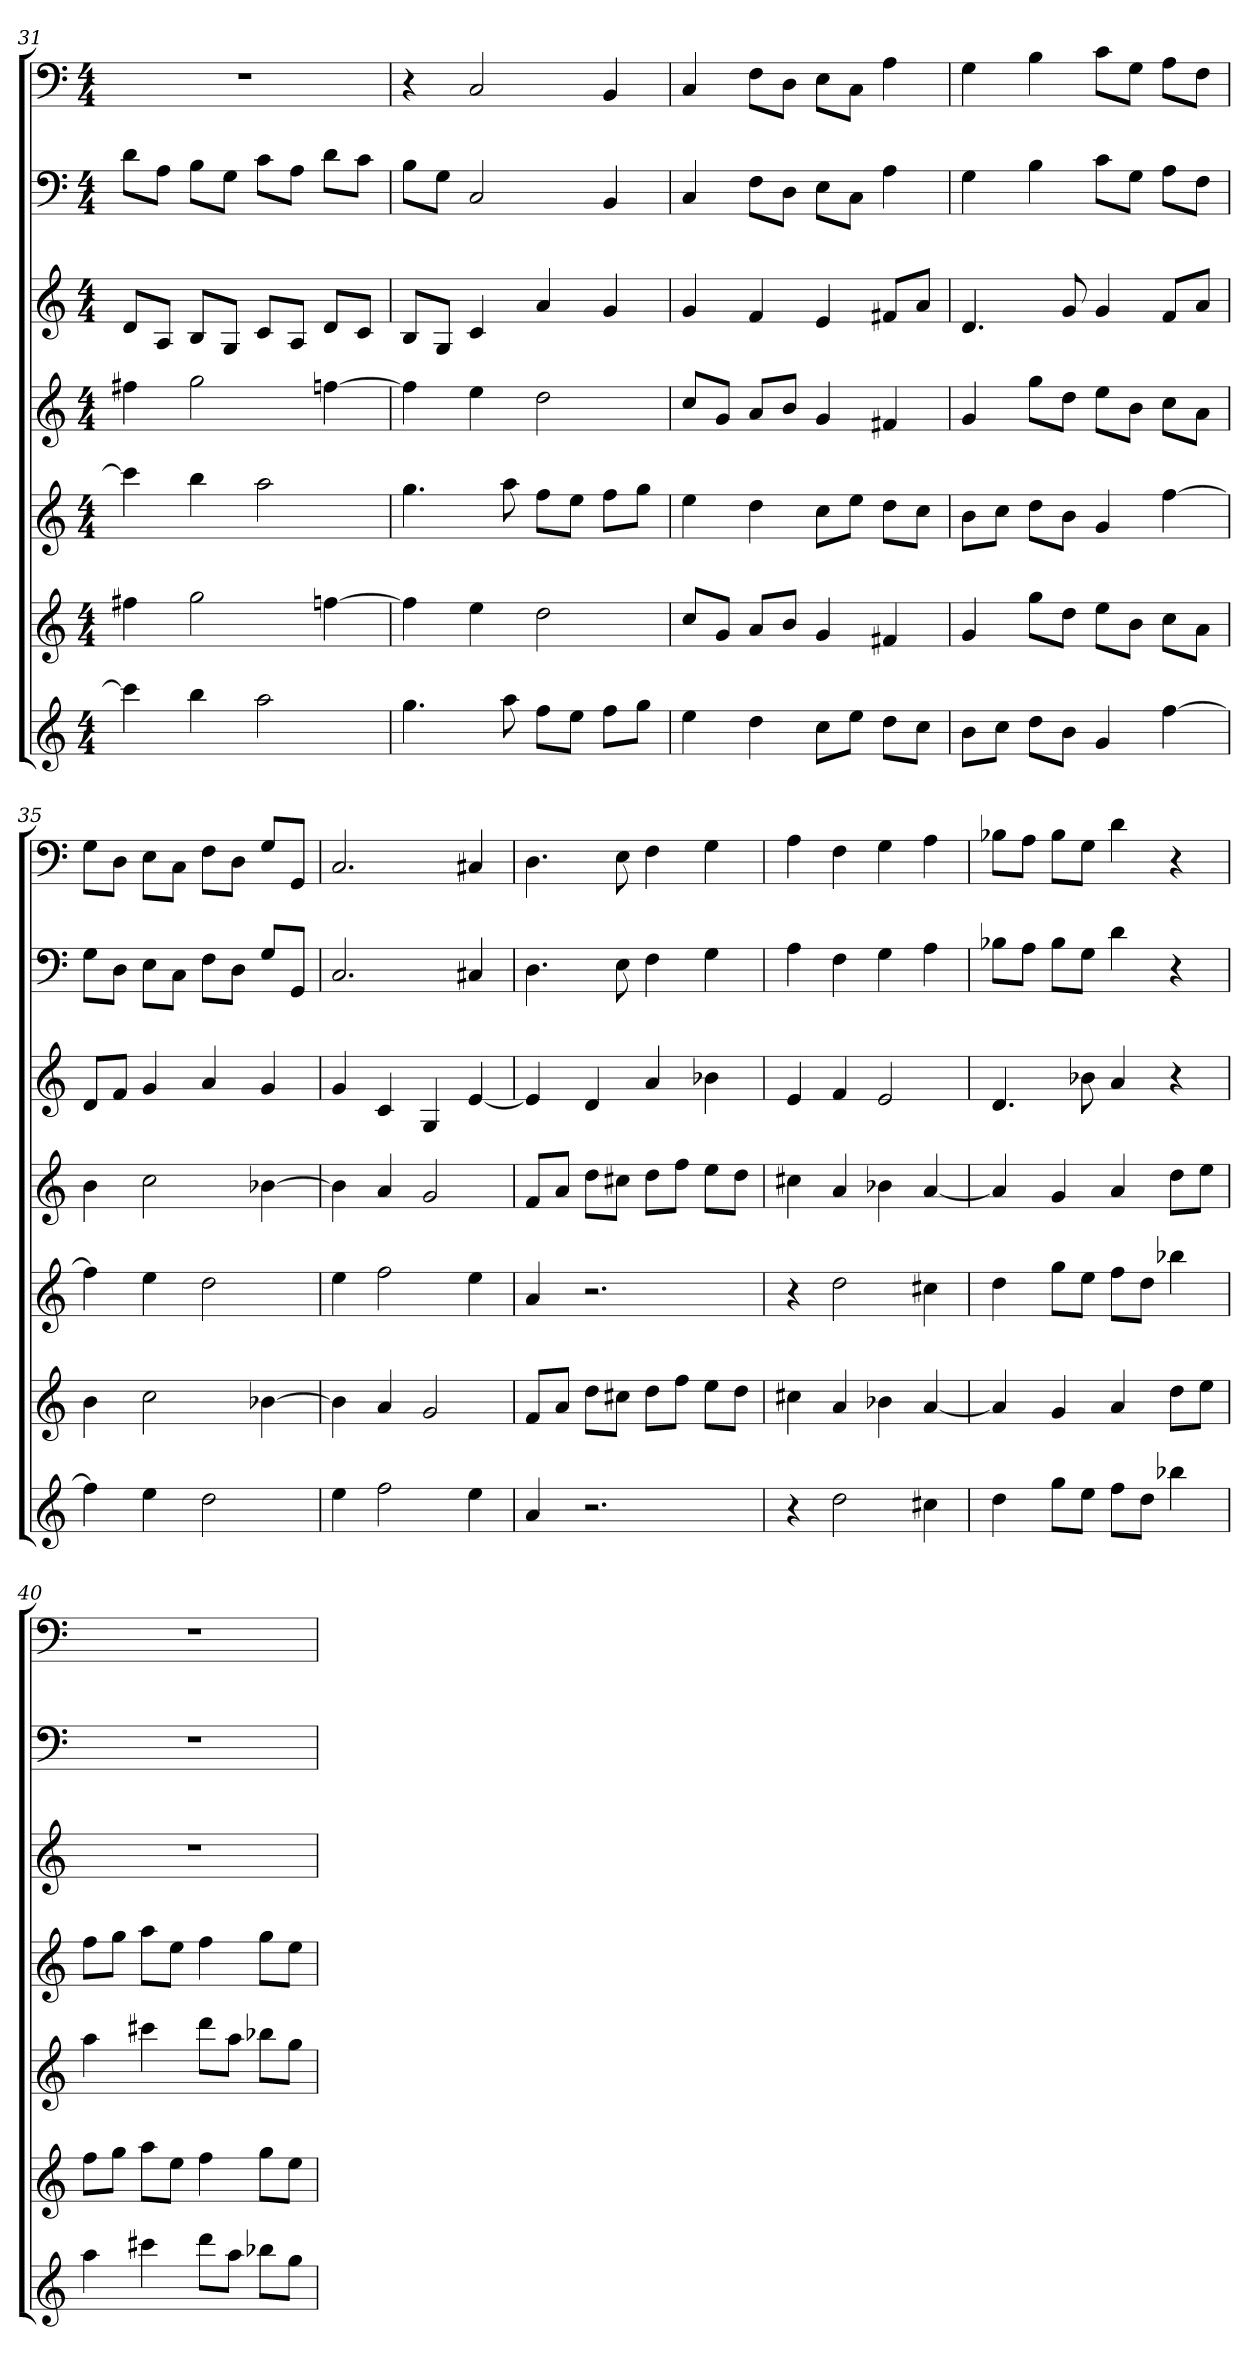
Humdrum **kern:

**kern	**kern	**kern	**kern	**kern	**kern	**kern
*part7	*part6	*part5	*part4	*part3	*part2	*part1
*staff7	*staff6	*staff5	*staff4	*staff3	*staff2	*staff1
*k[]	*k[]	*k[]	*k[]	*k[]	*k[]	*k[]
*a:	*a:	*a:	*a:	*a:	*a:	*a:
*M4/4	*M4/4	*M4/4	*M4/4	*M4/4	*M4/4	*M4/4
=31	=31	=31	=31	=31	=31	=31
4ccc]	4ff#X	4ccc]	4ff#X	8dL	8dL	1r
.	.	.	.	8AJ	8AJ	.
4bb	2gg	4bb	2gg	8BL	8BL	.
.	.	.	.	8GJ	8GJ	.
2aa	.	2aa	.	8cL	8cL	.
.	.	.	.	8AJ	8AJ	.
.	[4ffn	.	[4ffn	8dL	8dL	.
.	.	.	.	8cJ	8cJ	.
=32	=32	=32	=32	=32	=32	=32
4.gg	4ff]	4.gg	4ff]	8BL	8BL	4r
.	.	.	.	8GJ	8GJ	.
.	4ee	.	4ee	4c	2C	2C
8aa	.	8aa	.	.	.	.
8ffL	2dd	8ffL	2dd	4a	.	.
8eeJ	.	8eeJ	.	.	.	.
8ffL	.	8ffL	.	4g	4BB	4BB
8ggJ	.	8ggJ	.	.	.	.
=33	=33	=33	=33	=33	=33	=33
4ee	8ccL	4ee	8ccL	4g	4C	4C
.	8gJ	.	8gJ	.	.	.
4dd	8aL	4dd	8aL	4f	8FL	8FL
.	8bJ	.	8bJ	.	8DJ	8DJ
8ccL	4g	8ccL	4g	4e	8EL	8EL
8eeJ	.	8eeJ	.	.	8CJ	8CJ
8ddL	4f#X	8ddL	4f#X	8f#XL	4A	4A
8ccJ	.	8ccJ	.	8aJ	.	.
=34	=34	=34	=34	=34	=34	=34
8bL	4g	8bL	4g	4.d	4G	4G
8ccJ	.	8ccJ	.	.	.	.
8ddL	8ggL	8ddL	8ggL	.	4B	4B
8bJ	8ddJ	8bJ	8ddJ	8g	.	.
4g	8eeL	4g	8eeL	4g	8cL	8cL
.	8bJ	.	8bJ	.	8GJ	8GJ
[4ff	8ccL	[4ff	8ccL	8fL	8AL	8AL
.	8aJ	.	8aJ	8aJ	8FJ	8FJ
=35	=35	=35	=35	=35	=35	=35
4ff]	4b	4ff]	4b	8dL	8GL	8GL
.	.	.	.	8fJ	8DJ	8DJ
4ee	2cc	4ee	2cc	4g	8EL	8EL
.	.	.	.	.	8CJ	8CJ
2dd	.	2dd	.	4a	8FL	8FL
.	.	.	.	.	8DJ	8DJ
.	[4b-X	.	[4b-X	4g	8GL	8GL
.	.	.	.	.	8GGJ	8GGJ
=36	=36	=36	=36	=36	=36	=36
4ee	4b-]	4ee	4b-]	4g	2.C	2.C
2ff	4a	2ff	4a	4c	.	.
.	2g	.	2g	4G	.	.
4ee	.	4ee	.	[4e	4C#X	4C#X
=37	=37	=37	=37	=37	=37	=37
4a	8fL	4a	8fL	4e]	4.D	4.D
.	8aJ	.	8aJ	.	.	.
2.r	8ddL	2.r	8ddL	4d	.	.
.	8cc#XJ	.	8cc#XJ	.	8E	8E
.	8ddL	.	8ddL	4a	4F	4F
.	8ffJ	.	8ffJ	.	.	.
.	8eeL	.	8eeL	4b-X	4G	4G
.	8ddJ	.	8ddJ	.	.	.
=38	=38	=38	=38	=38	=38	=38
4r	4cc#X	4r	4cc#X	4e	4A	4A
2dd	4a	2dd	4a	4f	4F	4F
.	4b-X	.	4b-X	2e	4G	4G
4cc#X	[4a	4cc#X	[4a	.	4A	4A
=39	=39	=39	=39	=39	=39	=39
4dd	4a]	4dd	4a]	4.d	8B-XL	8B-XL
.	.	.	.	.	8AJ	8AJ
8ggL	4g	8ggL	4g	.	8B-L	8B-L
8eeJ	.	8eeJ	.	8b-X	8GJ	8GJ
8ffL	4a	8ffL	4a	4a	4d	4d
8ddJ	.	8ddJ	.	.	.	.
4bb-X	8ddL	4bb-X	8ddL	4r	4r	4r
.	8eeJ	.	8eeJ	.	.	.
=40	=40	=40	=40	=40	=40	=40
4aa	8ffL	4aa	8ffL	1r	1r	1r
.	8ggJ	.	8ggJ	.	.	.
4ccc#X	8aaL	4ccc#X	8aaL	.	.	.
.	8eeJ	.	8eeJ	.	.	.
8dddL	4ff	8dddL	4ff	.	.	.
8aaJ	.	8aaJ	.	.	.	.
8bb-XL	8ggL	8bb-XL	8ggL	.	.	.
8ggJ	8eeJ	8ggJ	8eeJ	.	.	.
=	=	=	=	=	=	=
*-	*-	*-	*-	*-	*-	*-
